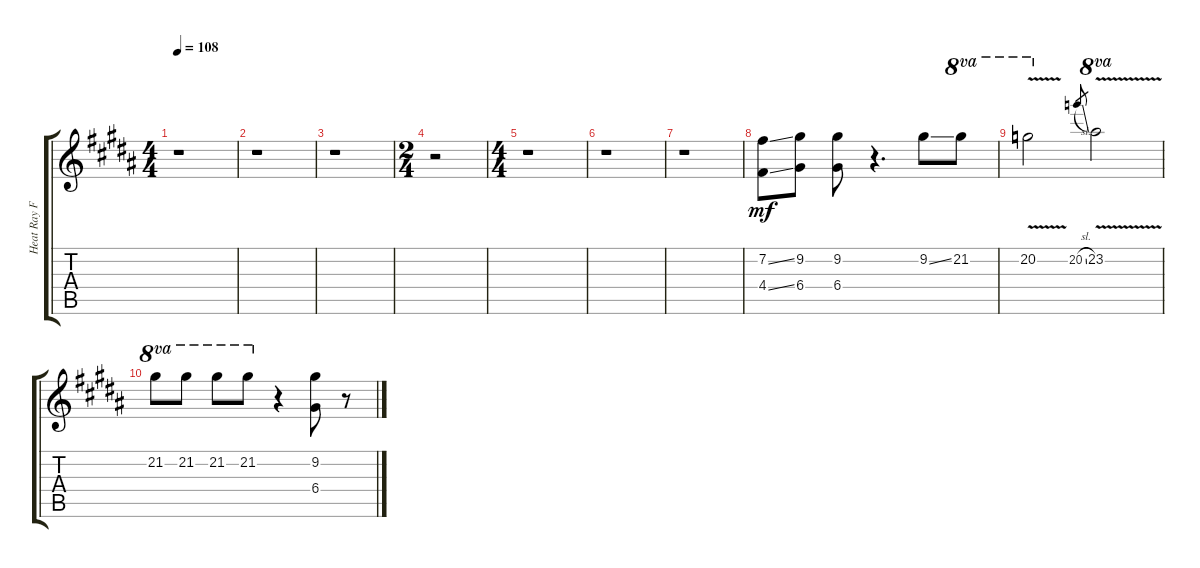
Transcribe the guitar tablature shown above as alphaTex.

\track ("Heat Ray Fuzz Guitar" "Heat Ray F") {instrument distortionguitar}
\staff {score tabs}
\tuning (E4 B3 G3 D3 A2 E2) {hide}
\ts (4 4)
\tempo 108
\clef g2
\ks g#minor
r.1{dy mf} |
r.1 |
r.1 |
\ts (2 4)
r.2 |
\ts (4 4)
r.1 |
r.1 |
r.1{volume 4} |
(7.2{ss} 4.4{ss}).8{volume 0} (9.2 6.4).8 (9.2 6.4).8 r.4{d} 9.2{ss}.8 21.2.8{ot 8va} |
20.2{v}.2{ot 8va} 20.2{sl}.8{gr} 23.2{v}.2{ot 8va} |
21.2.8{ot 8va} 21.2.8{ot 8va} 21.2.8{ot 8va} 21.2.8{ot 8va} r.4 (9.2 6.4).8 r.8
